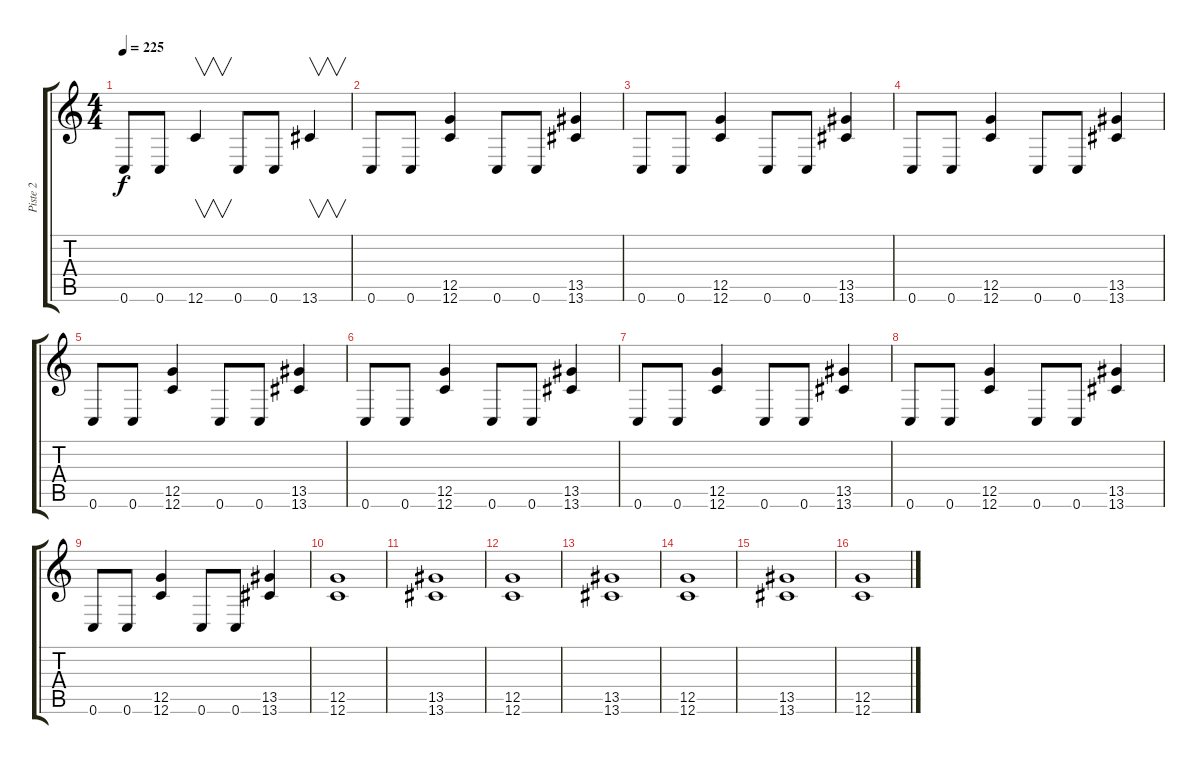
\track ("Piste 2" "Piste 2") {instrument distortionguitar}
\staff {score tabs}
\tuning (D4 A3 F3 C3 G2 C2) {hide}
\ts (4 4)
\tempo 225
\clef g2
\ks c
0.6.8{dy f} 0.6.8 12.6.4{v} 0.6.8 0.6.8 13.6.4{v} |
0.6.8 0.6.8 (12.5 12.6).4 0.6.8 0.6.8 (13.5 13.6).4 |
0.6.8 0.6.8 (12.5 12.6).4 0.6.8 0.6.8 (13.5 13.6).4 |
0.6.8 0.6.8 (12.5 12.6).4 0.6.8 0.6.8 (13.5 13.6).4 |
0.6.8 0.6.8 (12.5 12.6).4 0.6.8 0.6.8 (13.5 13.6).4 |
0.6.8 0.6.8 (12.5 12.6).4 0.6.8 0.6.8 (13.5 13.6).4 |
0.6.8 0.6.8 (12.5 12.6).4 0.6.8 0.6.8 (13.5 13.6).4 |
0.6.8 0.6.8 (12.5 12.6).4 0.6.8 0.6.8 (13.5 13.6).4 |
0.6.8 0.6.8 (12.5 12.6).4 0.6.8 0.6.8 (13.5 13.6).4 |
(12.5 12.6).1 |
(13.5 13.6).1 |
(12.5 12.6).1 |
(13.5 13.6).1 |
(12.5 12.6).1 |
(13.5 13.6).1 |
(12.5 12.6).1
